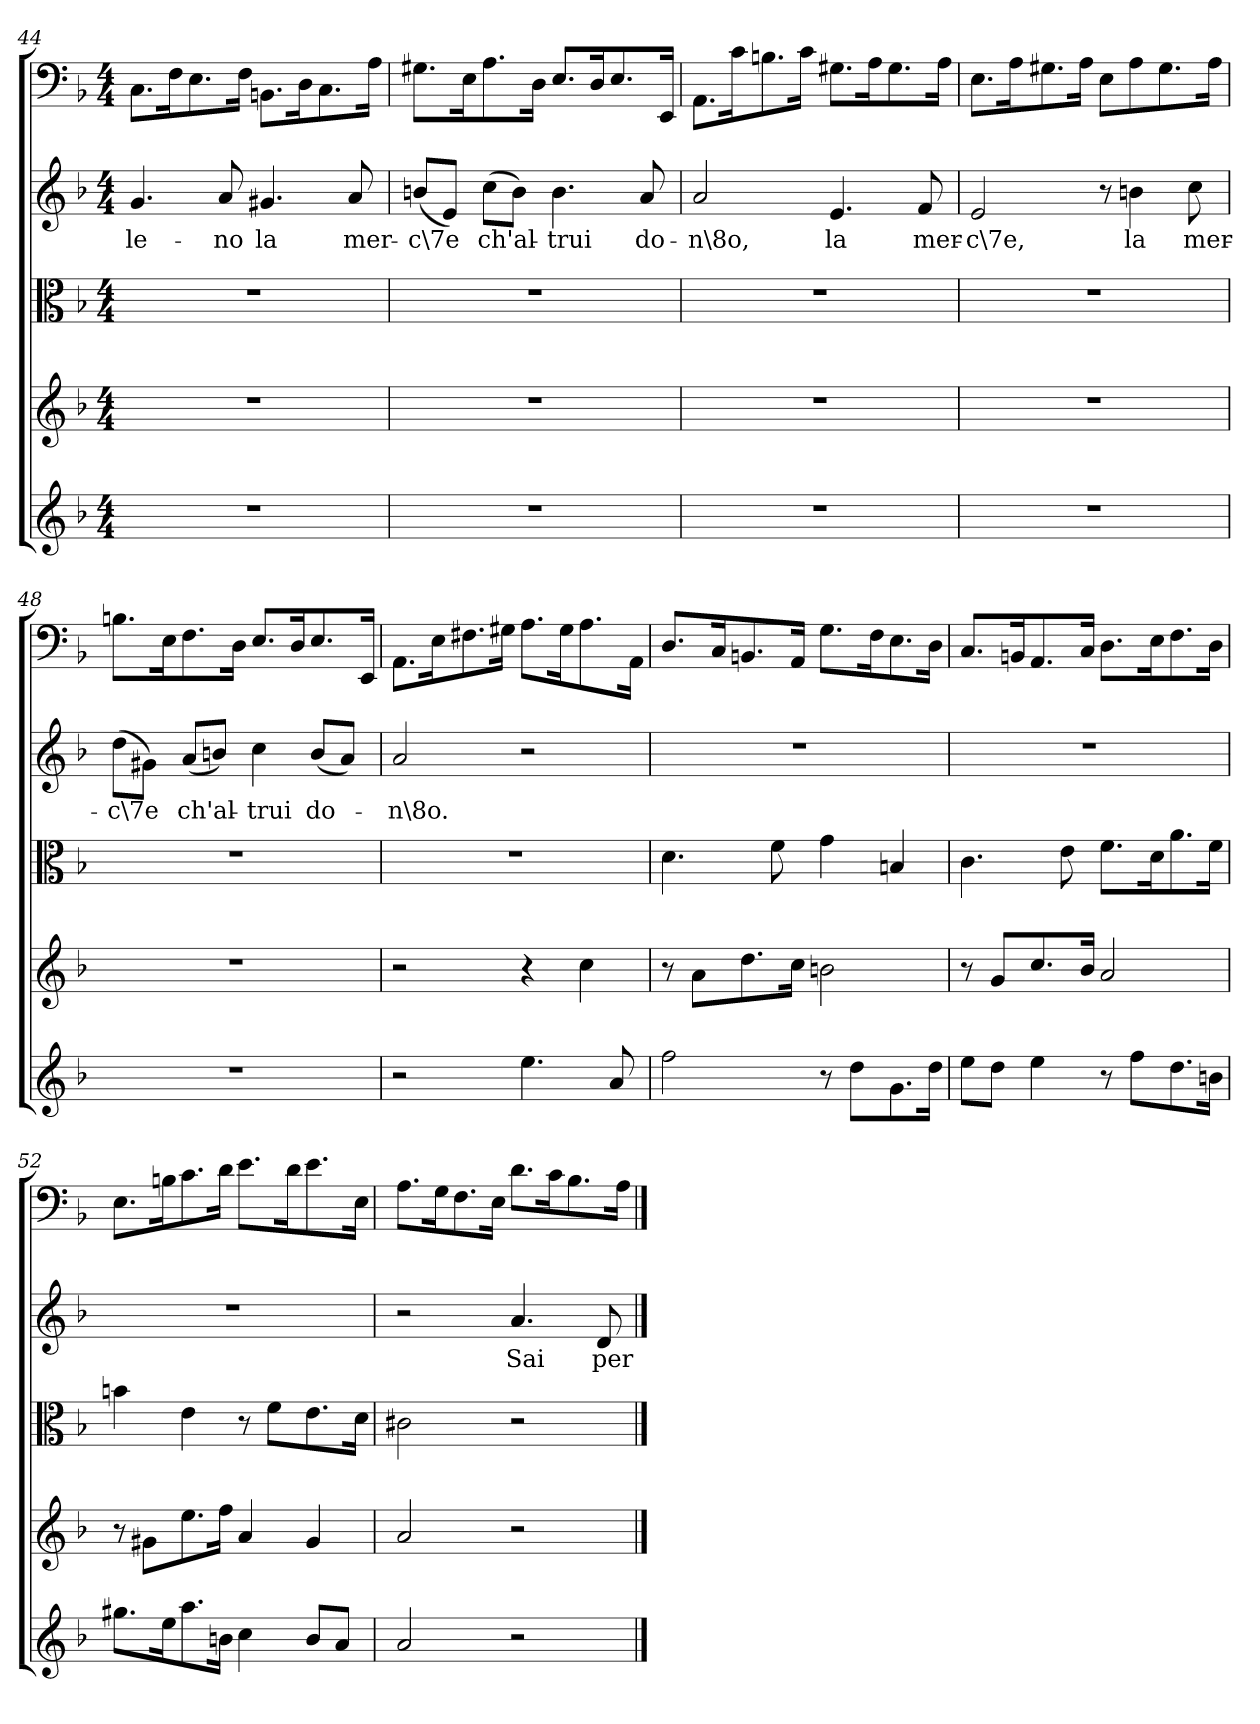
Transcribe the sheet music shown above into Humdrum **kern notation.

**kern	**kern	**kern	**kern	**text	**kern
*part5	*part4	*part3	*part2	*part2	*part1
*staff5	*staff4	*staff3	*staff2	*staff2	*staff1
*clefG2	*clefG2	*clefC3	*clefG2	*	*clefF4
*k[b-]	*k[b-]	*k[b-]	*k[b-]	*	*k[b-]
*d:	*d:	*d:	*d:	*	*d:
*M4/4	*M4/4	*M4/4	*M4/4	*	*M4/4
=44	=44	=44	=44	=44	=44
1r	1r	1r	4.g/	-le-	8.C\L
.	.	.	.	.	16F\K
.	.	.	.	.	8.E\
.	.	.	8a/	-no	.
.	.	.	.	.	16F\Jk
.	.	.	4.g#X/	la	8.BBn\L
.	.	.	.	.	16D\K
.	.	.	.	.	8.C\
.	.	.	8a/	mer-	.
.	.	.	.	.	16A\Jk
=45	=45	=45	=45	=45	=45
1r	1r	1r	(8bn/L	-c\7e	8.G#X\L
.	.	.	8e/J)	.	.
.	.	.	.	.	16E\K
.	.	.	(8cc\L	ch'al-	8.A\
.	.	.	8b\J)	.	.
.	.	.	.	.	16D\Jk
.	.	.	4.b\	-trui	8.E/L
.	.	.	.	.	16D/K
.	.	.	.	.	8.E/
.	.	.	8a/	do-	.
.	.	.	.	.	16EE/Jk
=46	=46	=46	=46	=46	=46
1r	1r	1r	2a/	-n\8o,	8.AA\L
.	.	.	.	.	16c\K
.	.	.	.	.	8.Bn\
.	.	.	.	.	16c\Jk
.	.	.	4.e/	la	8.G#X\L
.	.	.	.	.	16A\K
.	.	.	.	.	8.G#\
.	.	.	8f/	mer-	.
.	.	.	.	.	16A\Jk
=47	=47	=47	=47	=47	=47
1r	1r	1r	2e/	-c\7e,	8.E\L
.	.	.	.	.	16A\K
.	.	.	.	.	8.G#X\
.	.	.	.	.	16A\Jk
.	.	.	8r	.	8E\L
.	.	.	4bn\	la	8A\
.	.	.	.	.	8.G#\
.	.	.	8cc\	mer-	.
.	.	.	.	.	16A\Jk
=48	=48	=48	=48	=48	=48
1r	1r	1r	(8dd\L	-c\7e	8.Bn\L
.	.	.	8g#X\J)	.	.
.	.	.	.	.	16E\K
.	.	.	(8a/L	ch'al-	8.F\
.	.	.	8bn/J)	.	.
.	.	.	.	.	16D\Jk
.	.	.	4cc\	-trui	8.E/L
.	.	.	.	.	16D/K
.	.	.	(8b/L	do-	8.E/
.	.	.	8a/J)	.	.
.	.	.	.	.	16EE/Jk
=49	=49	=49	=49	=49	=49
2r	2r	1r	2a/	-n\8o.	8.AA\L
.	.	.	.	.	16E\K
.	.	.	.	.	8.F#X\
.	.	.	.	.	16G#X\Jk
4.ee\	4r	.	2r	.	8.A\L
.	.	.	.	.	16G#\K
.	4cc\	.	.	.	8.A\
8a/	.	.	.	.	.
.	.	.	.	.	16AA\Jk
=50	=50	=50	=50	=50	=50
2ff\	8r	4.d\	1r	.	8.D/L
.	8a\L	.	.	.	.
.	.	.	.	.	16C/K
.	8.dd\	.	.	.	8.BBn/
.	.	8f\	.	.	.
.	16cc\Jk	.	.	.	16AA/Jk
8r	2bn\	4g\	.	.	8.G\L
8dd\L	.	.	.	.	.
.	.	.	.	.	16F\K
8.g\	.	4Bn/	.	.	8.E\
16dd\Jk	.	.	.	.	16D\Jk
=51	=51	=51	=51	=51	=51
8ee\L	8r	4.c\	1r	.	8.C/L
8dd\J	8g/L	.	.	.	.
.	.	.	.	.	16BBn/K
4ee\	8.cc/	.	.	.	8.AA/
.	.	8e\	.	.	.
.	16b-/Jk	.	.	.	16C/Jk
8r	2a/	8.f\L	.	.	8.D\L
8ff\L	.	.	.	.	.
.	.	16d\K	.	.	16E\K
8.dd\	.	8.a\	.	.	8.F\
16bn\Jk	.	16f\Jk	.	.	16D\Jk
=52	=52	=52	=52	=52	=52
8.gg#X\L	8r	4bn\	1r	.	8.E\L
.	8g#X\L	.	.	.	.
16ee\K	.	.	.	.	16Bn\K
8.aa\	8.ee\	4e\	.	.	8.c\
16bn\Jk	16ff\Jk	.	.	.	16d\Jk
4cc\	4a/	8r	.	.	8.e\L
.	.	8f\L	.	.	.
.	.	.	.	.	16d\K
8b/L	4g#/	8.e\	.	.	8.e\
8a/J	.	.	.	.	.
.	.	16d\Jk	.	.	16E\Jk
=53	=53	=53	=53	=53	=53
2a/	2a/	2c#X\	2r	.	8.A\L
.	.	.	.	.	16G\K
.	.	.	.	.	8.F\
.	.	.	.	.	16E\Jk
2r	2r	2r	4.a/	Sai	8.d\L
.	.	.	.	.	16c\K
.	.	.	.	.	8.B-\
.	.	.	8d/	per-	.
.	.	.	.	.	16A\Jk
==	==	==	==	==	==
*-	*-	*-	*-	*-	*-
